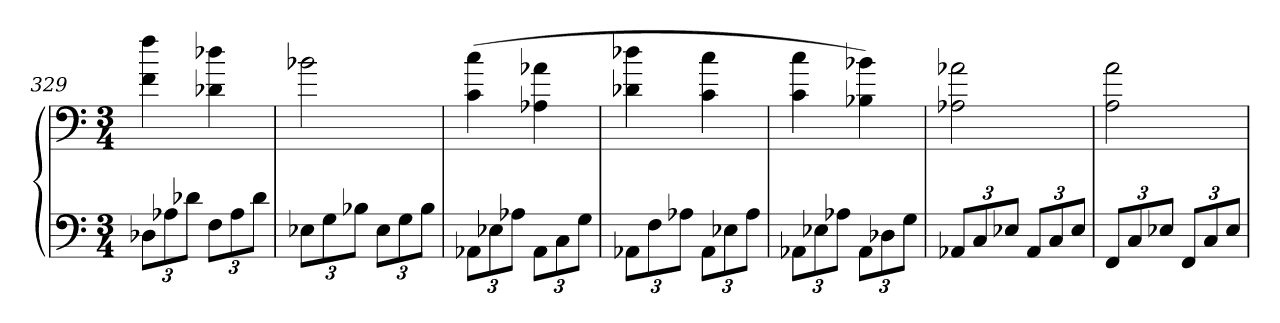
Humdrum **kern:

**kern	**kern
*part1	*part1
*staff2	*staff1
*clefF4	*clefF4
*k[]	*k[]
*C:	*C:
*M3/4	*M3/4
=329	=329
12D-XL	4f 4ff
12A-X	.
12d-XJ	.
12FL	4d-X 4dd-X
12A-	.
12d-J	.
=330	=330
12E-XL	2b-X
12G	.
12B-XJ	.
12E-L	.
12G	.
12B-J	.
=331	=331
12AA-XL	(4c 4cc
12E-X	.
12A-XJ	.
12AA-L	4A-X 4a-X
12C	.
12GJ	.
=332	=332
12AA-XL	4d-X 4dd-X
12F	.
12A-XJ	.
12AA-L	4c 4cc
12E-X	.
12A-J	.
=333	=333
12AA-XL	4c 4cc
12E-X	.
12A-XJ	.
12AA-L	4B-X 4b-X)
12D-X	.
12GJ	.
=334	=334
12AA-XL	2A-X 2a-X
12C	.
12E-XJ	.
12AA-L	.
12C	.
12E-J	.
=335	=335
12FFL	2A 2a
12C	.
12E-XJ	.
12FFL	.
12C	.
12E-J	.
=	=
*-	*-
